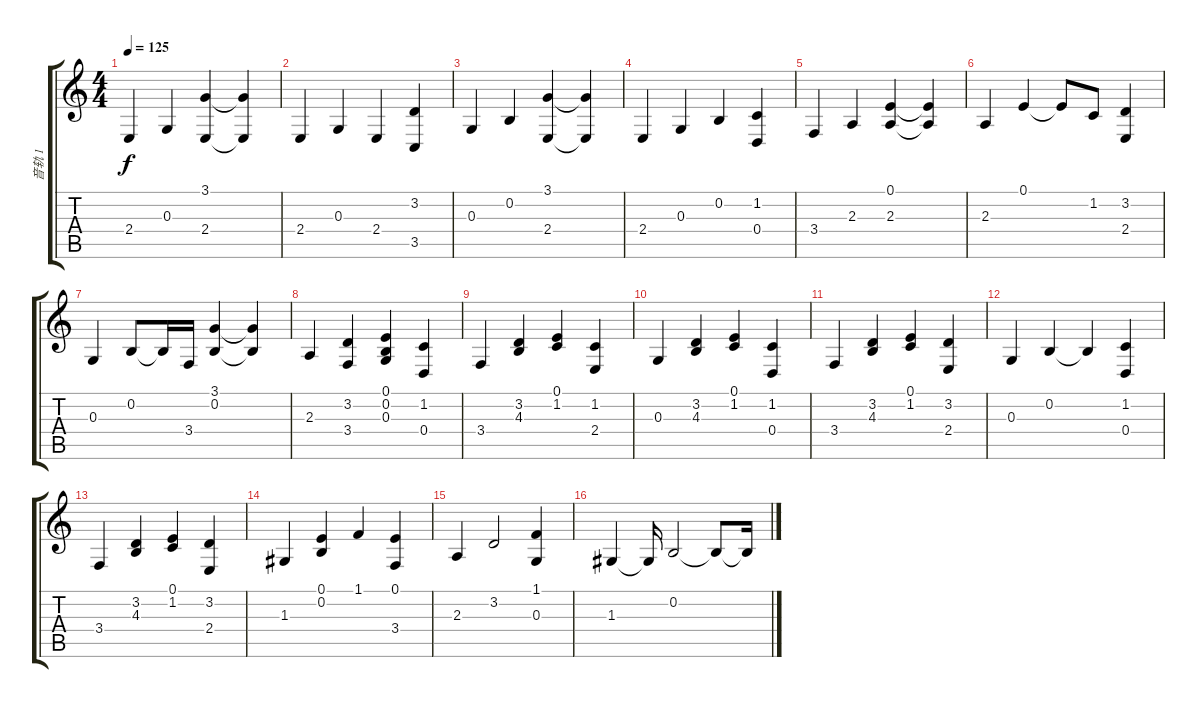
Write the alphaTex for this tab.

\track ("音轨 1" "音轨 1") {instrument acousticgrandpiano}
\staff {score tabs}
\tuning (E4 B3 G3 D3 A2 E2) {hide}
\ts (4 4)
\tempo 125
\clef g2
\ks c
2.4.4{dy f} 0.3.4 (3.1 2.4).4 (3.1{t} 2.4{t}).4 |
2.4.4 0.3.4 2.4.4 (3.2 3.5).4 |
0.3.4 0.2.4 (3.1 2.4).4 (3.1{t} 2.4{t}).4 |
2.4.4 0.3.4 0.2.4 (1.2 0.4).4 |
3.4.4 2.3.4 (0.1 2.3).4 (0.1{t} 2.3{t}).4 |
2.3.4 0.1.4 0.1{t}.8 1.2.8 (3.2 2.4).4 |
0.3.4 0.2.8 0.2{t}.16 3.4.16 (3.1 0.2).4 (3.1{t} 0.2{t}).4 |
2.3.4 (3.2 3.4).4 (0.1 0.2 0.3).4 (1.2 0.4).4 |
3.4.4 (3.2 4.3).4 (0.1 1.2).4 (1.2 2.4).4 |
0.3.4 (3.2 4.3).4 (0.1 1.2).4 (1.2 0.4).4 |
3.4.4 (3.2 4.3).4 (0.1 1.2).4 (3.2 2.4).4 |
0.3.4 0.2.4 0.2{t}.4 (1.2 0.4).4 |
3.4.4 (3.2 4.3).4 (0.1 1.2).4 (3.2 2.4).4 |
1.3.4 (0.1 0.2).4 1.1.4 (0.1 3.4).4 |
2.3.4 3.2.2 (1.1 0.3).4 |
1.3.4 1.3{t}.16 0.2.2 0.2{t}.8 0.2{t}.16
